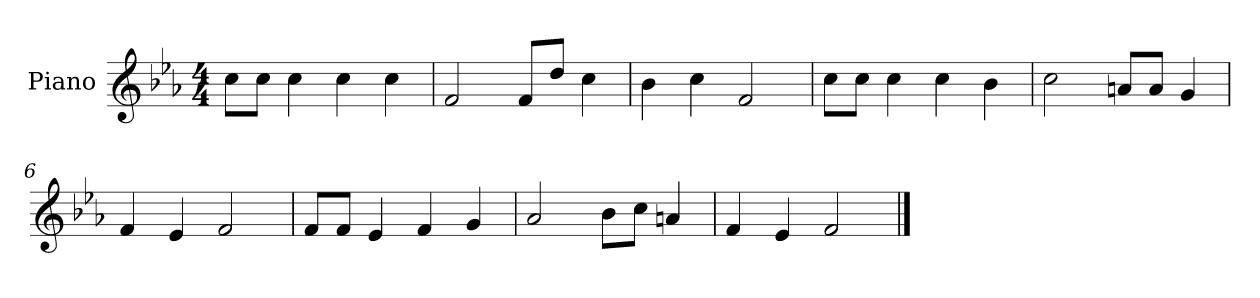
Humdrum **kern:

**kern
*part1
*staff1
*I"Piano
*I'P-no
*clefG2
*k[b-e-a-]
*M4/4
*MM90
=1
8cc\L
8cc\J
4cc\
4cc\
4cc\
=2
2f/
8f/L
8dd/J
4cc\
=3
4b-\
4cc\
2f/
=4
8cc\L
8cc\J
4cc\
4cc\
4b-\
=5
2cc\
8an/L
8a/J
4g/
=6
4f/
4e-/
2f/
=7
8f/L
8f/J
4e-/
4f/
4g/
=8
2a-/
8b-\L
8cc\J
4an/
!!LO:LB:g=z
=9
4f/
4e-/
2f/
==
*-
